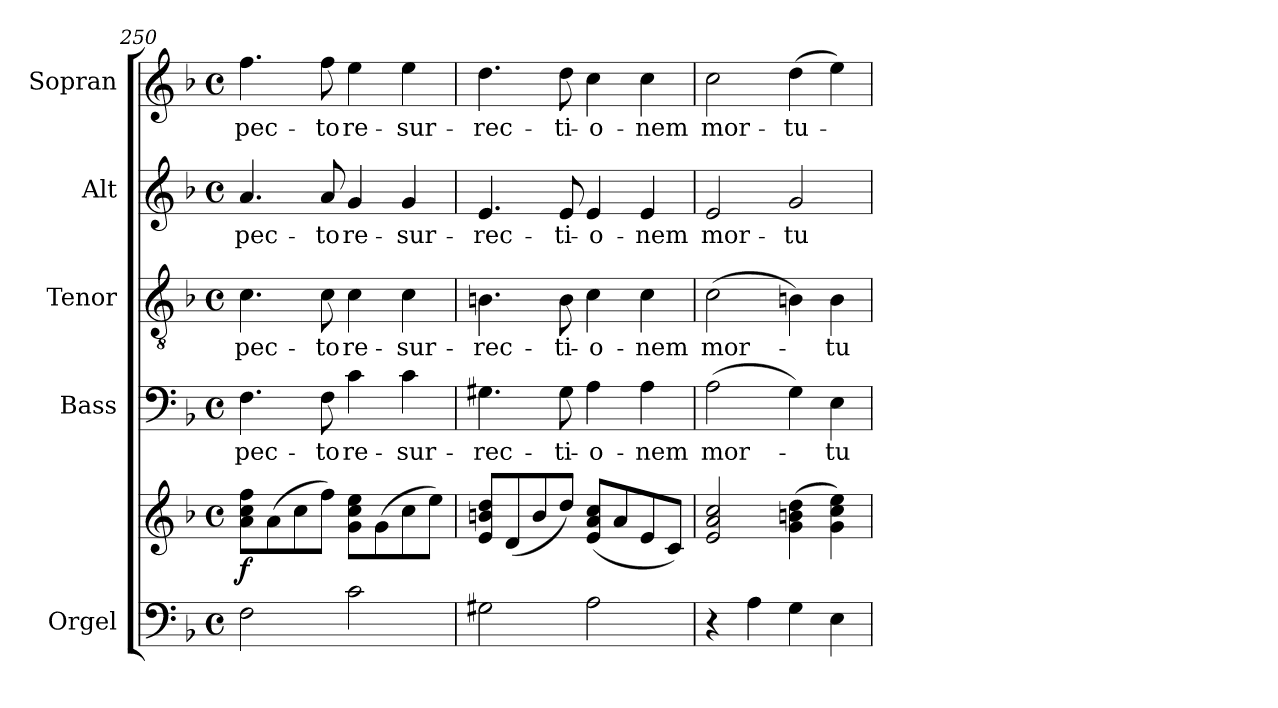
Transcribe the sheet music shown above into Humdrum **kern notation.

**kern	**kern	**dynam	**kern	**text	**kern	**text	**kern	**text	**kern	**text
*part5	*part5	*part5	*part4	*part4	*part3	*part3	*part2	*part2	*part1	*part1
*staff6	*staff5	*staff5/6	*staff4	*staff4	*staff3	*staff3	*staff2	*staff2	*staff1	*staff1
*I"Orgel	*	*	*I"Bass	*	*I"Tenor	*	*I"Alt	*	*I"Sopran	*
*I'Org.	*	*	*I'B.	*	*I'T.	*	*I'A.	*	*I'S.	*
*clefF4	*clefG2	*	*clefF4	*	*clefGv2	*	*clefG2	*	*clefG2	*
*k[b-]	*k[b-]	*	*k[b-]	*	*k[b-]	*	*k[b-]	*	*k[b-]	*
*F:	*F:	*	*F:	*	*F:	*	*F:	*	*F:	*
*M4/4	*M4/4	*	*M4/4	*	*M4/4	*	*M4/4	*	*M4/4	*
*met(c)	*met(c)	*	*met(c)	*	*met(c)	*	*met(c)	*	*met(c)	*
=250	=250	=250	=250	=250	=250	=250	=250	=250	=250	=250
!	!	!LO:DY:b	!	!LO:LY:b	!	!LO:LY:b	!	!LO:LY:b	!	!LO:LY:b
2F\	8a\ 8cc\ 8ff\L	f	4.F\	-pec-	4.c\	-pec-	4.a/	-pec-	4.ff\	-pec-
.	(>8a\	.	.	.	.	.	.	.	.	.
.	8cc\	.	.	.	.	.	.	.	.	.
!	!	!	!	!LO:LY:b	!	!LO:LY:b	!	!LO:LY:b	!	!LO:LY:b
.	8ff\J)	.	8F\	-to	8c\	-to	8a/	-to	8ff\	-to
!	!	!	!	!LO:LY:b	!	!LO:LY:b	!	!LO:LY:b	!	!LO:LY:b
2c\	8g\ 8cc\ 8ee\L	.	4c\	re-	4c\	re-	4g/	re-	4ee\	re-
.	(>8g\	.	.	.	.	.	.	.	.	.
!	!	!	!	!LO:LY:b	!	!LO:LY:b	!	!LO:LY:b	!	!LO:LY:b
.	8cc\	.	4c\	-sur-	4c\	-sur-	4g/	-sur-	4ee\	-sur-
.	8ee\J)	.	.	.	.	.	.	.	.	.
=251	=251	=251	=251	=251	=251	=251	=251	=251	=251	=251
!	!	!	!	!LO:LY:b	!	!LO:LY:b	!	!LO:LY:b	!	!LO:LY:b
2G#X\	8e/ 8bn/ 8dd/L	.	4.G#X\	-rec-	4.Bn\	-rec-	4.e/	-rec-	4.dd\	-rec-
.	(<8d/	.	.	.	.	.	.	.	.	.
.	8b/	.	.	.	.	.	.	.	.	.
!	!	!	!	!LO:LY:b	!	!LO:LY:b	!	!LO:LY:b	!	!LO:LY:b
.	8dd/J)	.	8G#\	-ti-	8B\	-ti-	8e/	-ti-	8dd\	-ti-
!	!	!	!	!LO:LY:b	!	!LO:LY:b	!	!LO:LY:b	!	!LO:LY:b
2A\	(<8e/ 8a/ 8cc/L	.	4A\	-o-	4c\	-o-	4e/	-o-	4cc\	-o-
.	8a/	.	.	.	.	.	.	.	.	.
!	!	!	!	!LO:LY:b	!	!LO:LY:b	!	!LO:LY:b	!	!LO:LY:b
.	8e/	.	4A\	-nem	4c\	-nem	4e/	-nem	4cc\	-nem
.	8c/J)	.	.	.	.	.	.	.	.	.
!!LO:PB:g=z
=252	=252	=252	=252	=252	=252	=252	=252	=252	=252	=252
!	!	!	!	!LO:LY:b	!	!LO:LY:b	!	!LO:LY:b	!	!LO:LY:b
4r	2e/ 2a/ 2cc/	.	(>2A\	mor-	(>2c\	mor-	2e/	mor-	2cc\	mor-
4A\	.	.	.	.	.	.	.	.	.	.
!	!	!	!	!	!	!	!	!LO:LY:b	!	!LO:LY:b
4G\	(>4g\ 4bn\ 4dd\	.	4G\)	.	4Bn\)	.	2g/	-tu-	(>4dd\	-tu-
!	!	!	!	!LO:LY:b	!	!LO:LY:b	!	!	!	!
4E\	4g\ 4cc\ 4ee\)	.	4E\	-tu-	4B\	-tu-	.	.	4ee\)	.
=	=	=	=	=	=	=	=	=	=	=
*-	*-	*-	*-	*-	*-	*-	*-	*-	*-	*-
